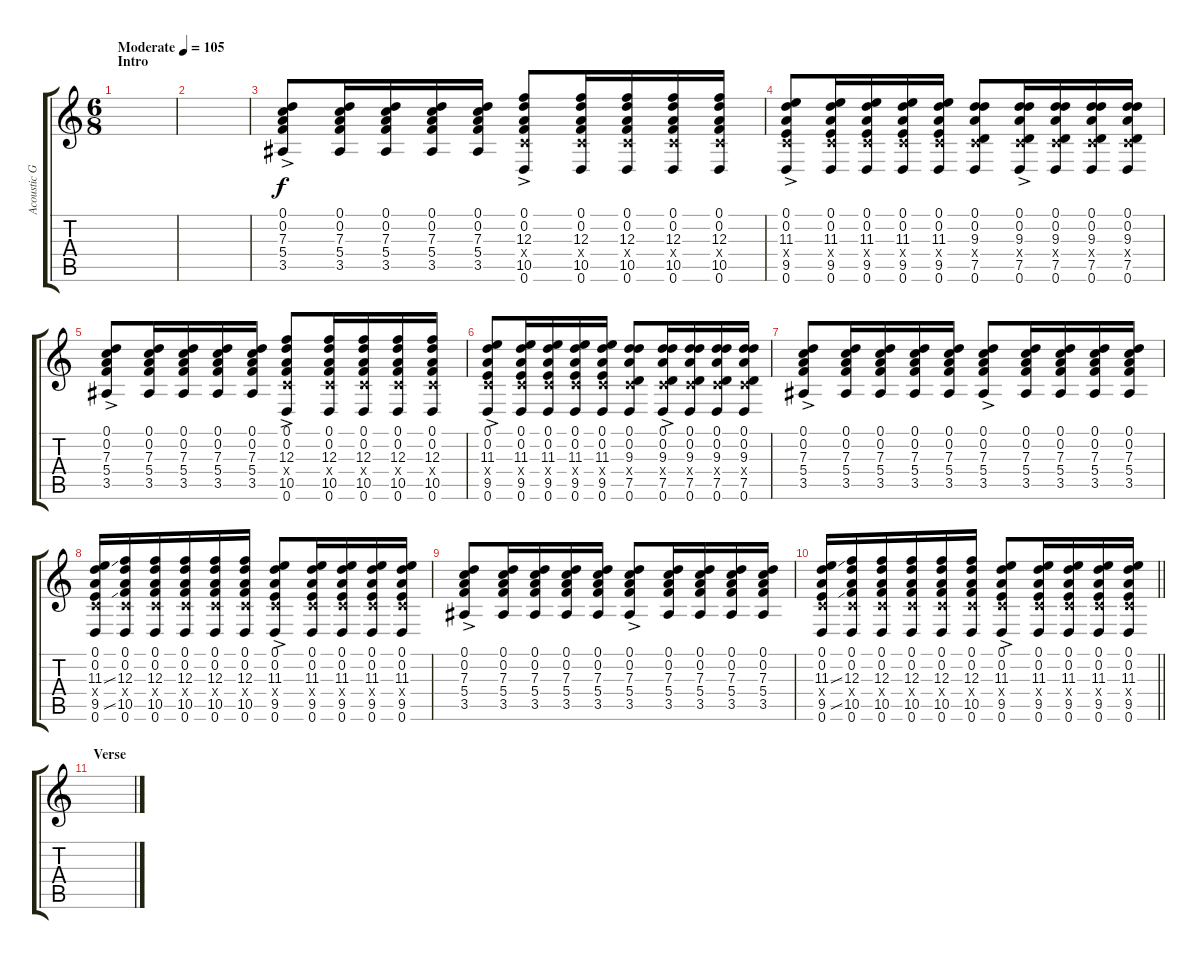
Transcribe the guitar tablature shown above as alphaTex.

\track ("Acoustic Guitar" "Acoustic G") {instrument acousticguitarsteel}
\staff {score tabs}
\tuning (D4 A3 F3 C3 G2 D2) {hide}
\ts (6 8)
\section ("" "Intro")
\tempo (105 "Moderate")
\clef g2
\ks c
|
|
(0.1 0.2 7.3{ac} 5.4{ac} 3.5{ac}).8 (0.1 0.2 7.3 5.4 3.5).16 (0.1 0.2 7.3 5.4 3.5).16 (0.1 0.2 7.3 5.4 3.5).16 (0.1 0.2 7.3 5.4 3.5).16 (0.1 0.2 12.3{ac} 0.4{x} 10.5{ac} 0.6{ac}).8 (0.1 0.2 12.3 0.4{x} 10.5 0.6).16 (0.1 0.2 12.3 0.4{x} 10.5 0.6).16 (0.1 0.2 12.3 0.4{x} 10.5 0.6).16 (0.1 0.2 12.3 0.4{x} 10.5 0.6).16 |
(0.1 0.2 11.3{ac} 0.4{x} 9.5{ac} 0.6{ac}).8 (0.1 0.2 11.3 0.4{x} 9.5 0.6).16 (0.1 0.2 11.3 0.4{x} 9.5 0.6).16 (0.1 0.2 11.3 0.4{x} 9.5 0.6).16 (0.1 0.2 11.3 0.4{x} 9.5 0.6).16 (0.1 0.2 9.3 0.4{x} 7.5 0.6).8 (0.1 0.2 9.3{ac} 0.4{x} 7.5{ac} 0.6{ac}).16 (0.1 0.2 9.3 0.4{x} 7.5 0.6).16 (0.1 0.2 9.3 0.4{x} 7.5 0.6).16 (0.1 0.2 9.3 0.4{x} 7.5 0.6).16 |
(0.1 0.2 7.3{ac} 5.4{ac} 3.5{ac}).8 (0.1 0.2 7.3 5.4 3.5).16 (0.1 0.2 7.3 5.4 3.5).16 (0.1 0.2 7.3 5.4 3.5).16 (0.1 0.2 7.3 5.4 3.5).16 (0.1 0.2 12.3{ac} 0.4{x} 10.5{ac} 0.6{ac}).8 (0.1 0.2 12.3 0.4{x} 10.5 0.6).16 (0.1 0.2 12.3 0.4{x} 10.5 0.6).16 (0.1 0.2 12.3 0.4{x} 10.5 0.6).16 (0.1 0.2 12.3 0.4{x} 10.5 0.6).16 |
(0.1 0.2 11.3{ac} 0.4{x} 9.5{ac} 0.6{ac}).8 (0.1 0.2 11.3 0.4{x} 9.5 0.6).16 (0.1 0.2 11.3 0.4{x} 9.5 0.6).16 (0.1 0.2 11.3 0.4{x} 9.5 0.6).16 (0.1 0.2 11.3 0.4{x} 9.5 0.6).16 (0.1 0.2 9.3 0.4{x} 7.5 0.6).8 (0.1 0.2 9.3{ac} 0.4{x} 7.5{ac} 0.6{ac}).16 (0.1 0.2 9.3 0.4{x} 7.5 0.6).16 (0.1 0.2 9.3 0.4{x} 7.5 0.6).16 (0.1 0.2 9.3 0.4{x} 7.5 0.6).16 |
(0.1 0.2 7.3{ac} 5.4{ac} 3.5{ac}).8 (0.1 0.2 7.3 5.4 3.5).16 (0.1 0.2 7.3 5.4 3.5).16 (0.1 0.2 7.3 5.4 3.5).16 (0.1 0.2 7.3 5.4 3.5).16 (0.1 0.2 7.3{ac} 5.4{ac} 3.5{ac}).8 (0.1 0.2 7.3 5.4 3.5).16 (0.1 0.2 7.3 5.4 3.5).16 (0.1 0.2 7.3 5.4 3.5).16 (0.1 0.2 7.3 5.4 3.5).16 |
(0.1 0.2 11.3{ss} 0.4{x} 9.5{ss} 0.6).16 (0.1 0.2 12.3 0.4{x} 10.5 0.6).16 (0.1 0.2 12.3 0.4{x} 10.5 0.6).16 (0.1 0.2 12.3 0.4{x} 10.5 0.6).16 (0.1 0.2 12.3 0.4{x} 10.5 0.6).16 (0.1 0.2 12.3 0.4{x} 10.5 0.6).16 (0.1 0.2 11.3{ac} 0.4{x} 9.5{ac} 0.6{ac}).8 (0.1 0.2 11.3 0.4{x} 9.5 0.6).16 (0.1 0.2 11.3 0.4{x} 9.5 0.6).16 (0.1 0.2 11.3 0.4{x} 9.5 0.6).16 (0.1 0.2 11.3 0.4{x} 9.5 0.6).16 |
(0.1 0.2 7.3{ac} 5.4{ac} 3.5{ac}).8 (0.1 0.2 7.3 5.4 3.5).16 (0.1 0.2 7.3 5.4 3.5).16 (0.1 0.2 7.3 5.4 3.5).16 (0.1 0.2 7.3 5.4 3.5).16 (0.1 0.2 7.3{ac} 5.4{ac} 3.5{ac}).8 (0.1 0.2 7.3 5.4 3.5).16 (0.1 0.2 7.3 5.4 3.5).16 (0.1 0.2 7.3 5.4 3.5).16 (0.1 0.2 7.3 5.4 3.5).16 |
\barLineRight lightlight
(0.1 0.2 11.3{ss} 0.4{x} 9.5{ss} 0.6).16 (0.1 0.2 12.3 0.4{x} 10.5 0.6).16 (0.1 0.2 12.3 0.4{x} 10.5 0.6).16 (0.1 0.2 12.3 0.4{x} 10.5 0.6).16 (0.1 0.2 12.3 0.4{x} 10.5 0.6).16 (0.1 0.2 12.3 0.4{x} 10.5 0.6).16 (0.1 0.2 11.3{ac} 0.4{x} 9.5{ac} 0.6{ac}).8 (0.1 0.2 11.3 0.4{x} 9.5 0.6).16 (0.1 0.2 11.3 0.4{x} 9.5 0.6).16 (0.1 0.2 11.3 0.4{x} 9.5 0.6).16 (0.1 0.2 11.3 0.4{x} 9.5 0.6).16 |
\section ("" "Verse")
